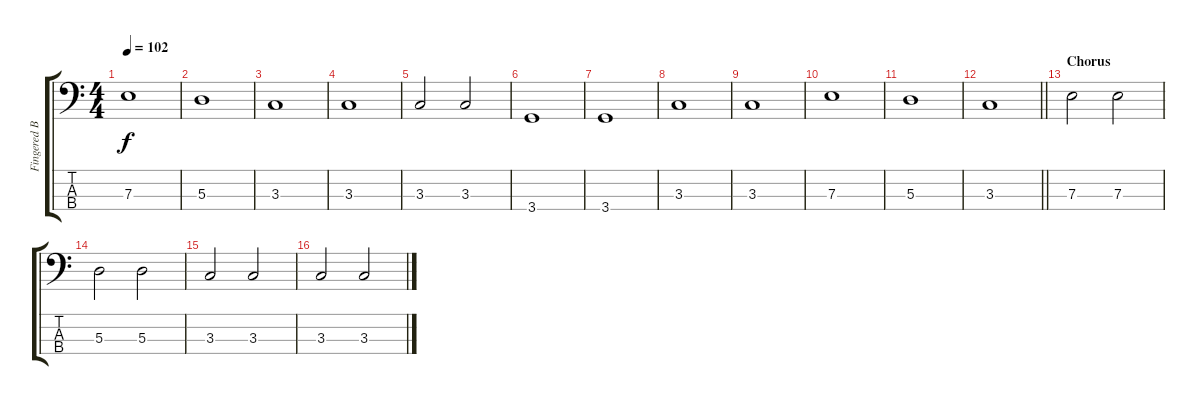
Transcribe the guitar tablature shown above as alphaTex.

\track ("Fingered Bass" "Fingered B") {instrument electricbassfinger}
\staff {score tabs}
\tuning (G2 D2 A1 E1) {hide}
\ts (4 4)
\tempo 102
\clef f4
\ks c
7.3.1{dy f} |
5.3.1 |
3.3.1 |
3.3.1 |
3.3.2 3.3.2 |
3.4.1 |
3.4.1 |
3.3.1 |
3.3.1 |
7.3.1 |
5.3.1 |
\barLineRight lightlight
3.3.1 |
\section ("" "Chorus")
7.3.2 7.3.2 |
5.3.2 5.3.2 |
3.3.2 3.3.2 |
3.3.2 3.3.2
